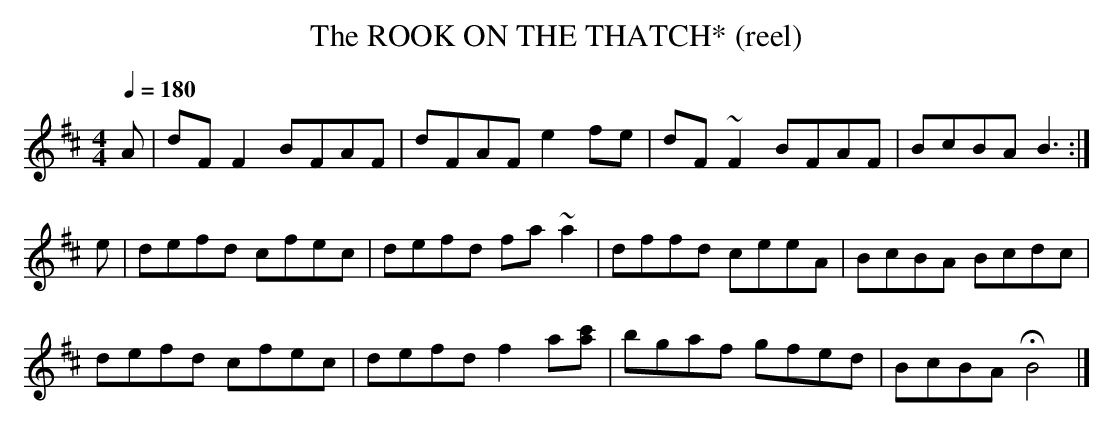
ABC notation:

X:1
T:ROOK ON THE THATCH* (reel), The
M:4/4
Q:1/4=180
K:D
A|dFF2 BFAF|dFAF e2fe|dF~F2 BFAF|BcBA B3 :|
e|defd cfec|defd fa~a2|dffd ceeA|BcBA Bcdc|
defd cfec|defd f2 a[c'a]|bgaf gfed|BcBA HB4|]
